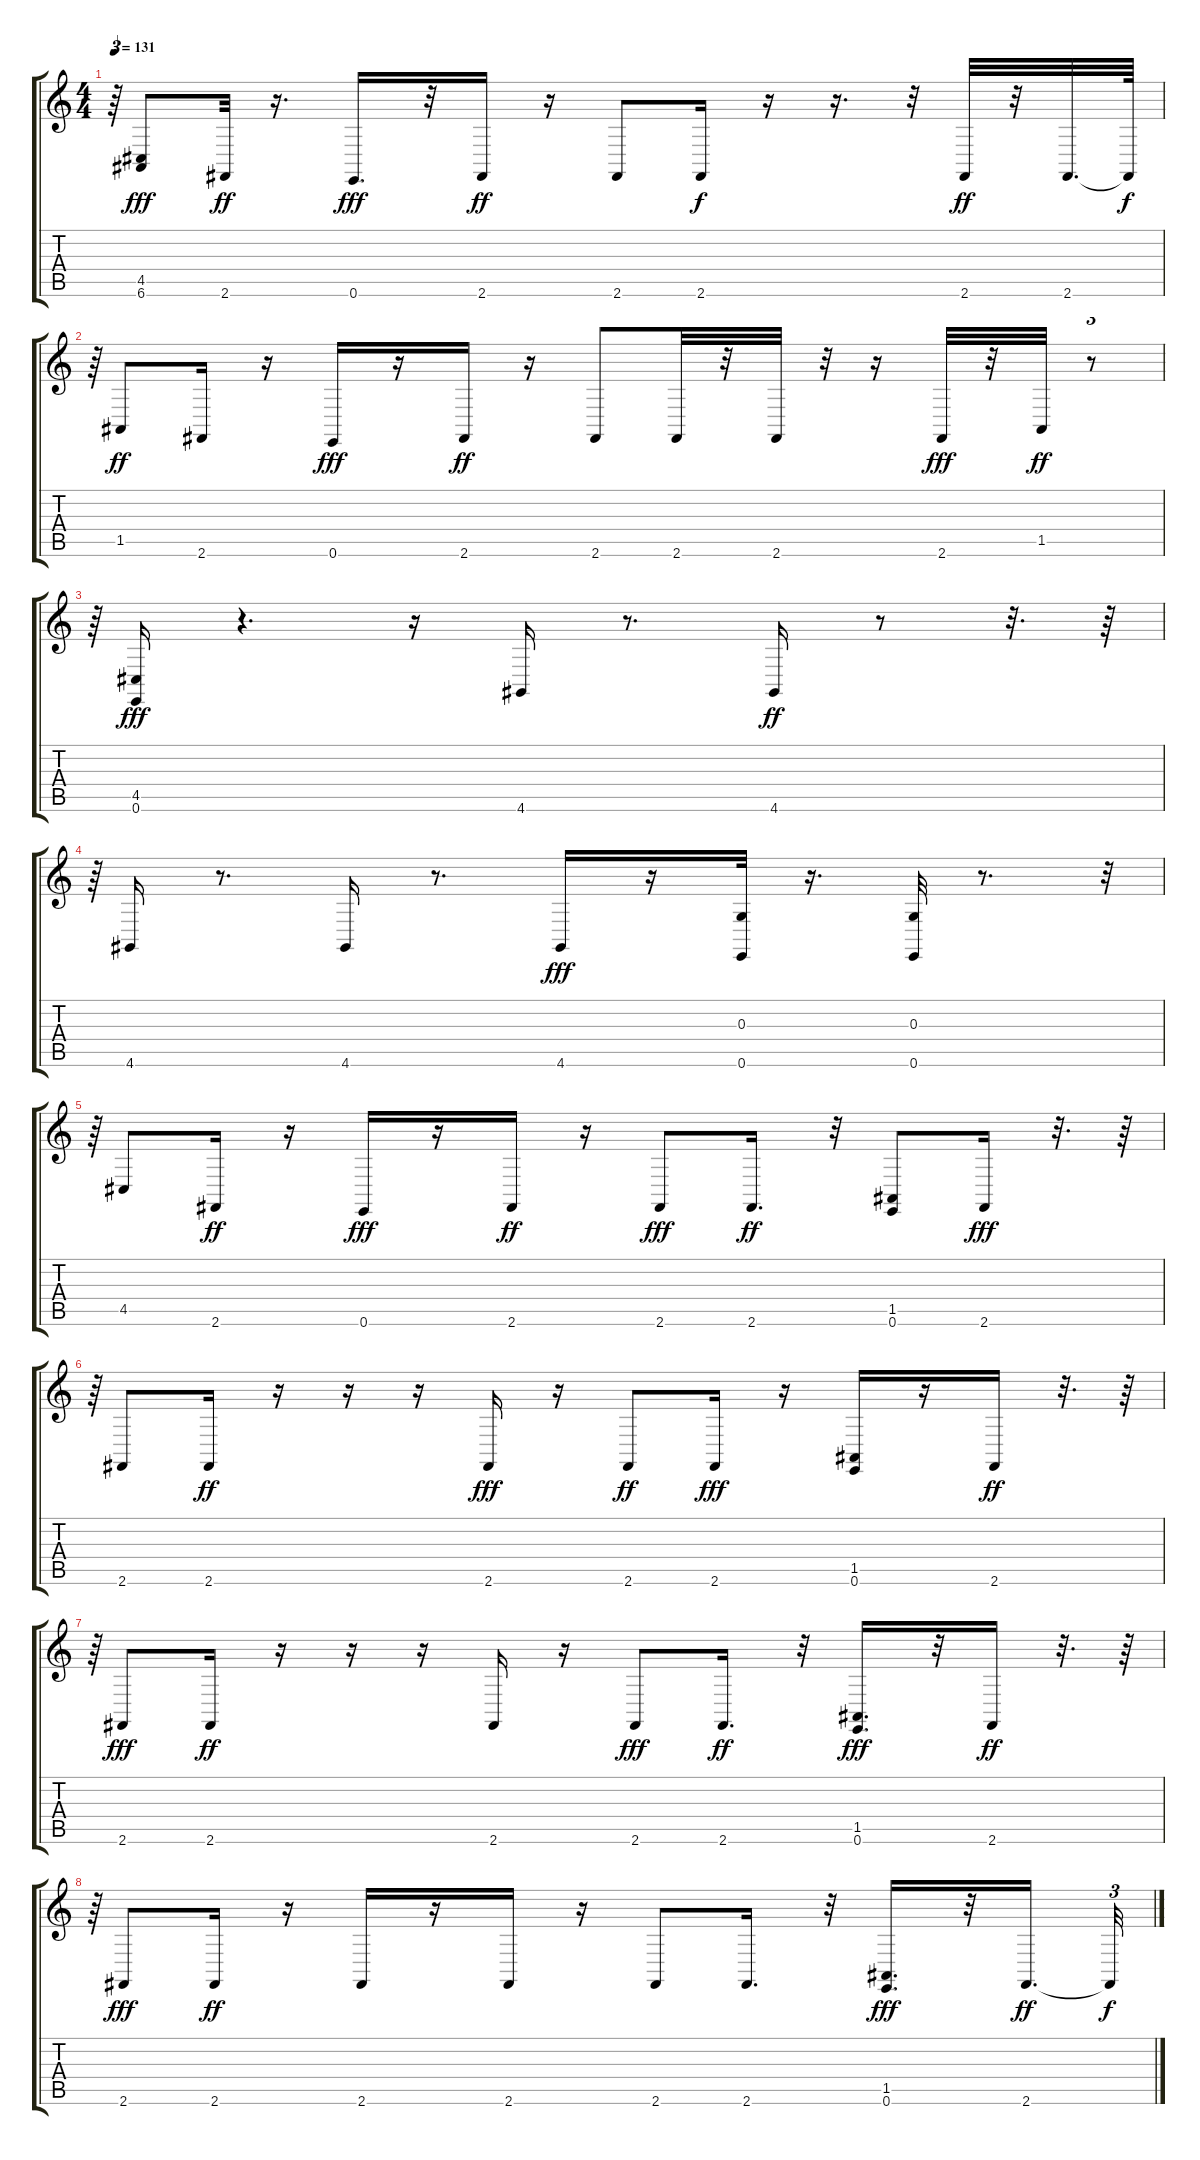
\track "" {instrument synthdrum}
\staff {score tabs}
\tuning (E4 B3 G3 D3 A2 E2) {hide}
\ts (4 4)
\tempo 131
\clef g2
\ks c
r.64{tu (3 2) dy f} (4.5 6.6).8{dy fff} 2.6.32{dy ff} r.16{d} 0.6.16{d dy fff} r.32 2.6.16{dy ff} r.16 2.6.8 2.6.16{dy f} r.16 r.16{d} r.32 2.6.32{dy ff} r.32 2.6.32{d} 2.6{t}.64{dy f} |
r.64{tu (3 2)} 1.5.8{dy ff} 2.6.16 r.16 0.6.16{dy fff} r.16 2.6.16{dy ff} r.16 2.6.8 2.6.32 r.32 2.6.32 r.32 r.16 2.6.32{dy fff} r.32 1.5.32{dy ff} r.8{tu (3 2)} |
r.64{tu (3 2)} (4.5 0.6).16{dy fff} r.4{d} r.16 4.6.16 r.8{d} 4.6.16{dy ff} r.8 r.32{d} r.64 |
r.64{tu (3 2)} 4.6.16 r.8{d} 4.6.16 r.8{d} 4.6.16{dy fff} r.16 (0.3 0.6).32 r.16{d} (0.3 0.6).32 r.8{d} r.32{tu (3 2)} |
r.64{tu (3 2)} 4.5.8 2.6.16{dy ff} r.16 0.6.16{dy fff} r.16 2.6.16{dy ff} r.16 2.6.8{dy fff} 2.6.16{d dy ff} r.32 (1.5 0.6).8 2.6.16{dy fff} r.32{d} r.64 |
r.64{tu (3 2)} 2.6.8 2.6.16{dy ff} r.16 r.16 r.16 2.6.16{dy fff} r.16 2.6.8{dy ff} 2.6.16{dy fff} r.16 (1.5 0.6).16 r.16 2.6.16{dy ff} r.32{d} r.64 |
r.64{tu (3 2)} 2.6.8{dy fff} 2.6.16{dy ff} r.16 r.16 r.16 2.6.16 r.16 2.6.8{dy fff} 2.6.16{d dy ff} r.32 (1.5 0.6).16{d dy fff} r.32 2.6.16{dy ff} r.32{d} r.64 |
r.64{tu (3 2)} 2.6.8{dy fff} 2.6.16{dy ff} r.16 2.6.16 r.16 2.6.16 r.16 2.6.8 2.6.16{d} r.32 (1.5 0.6).16{d dy fff} r.32 2.6.16{d dy ff} 2.6{t}.32{tu (3 2) dy f}
